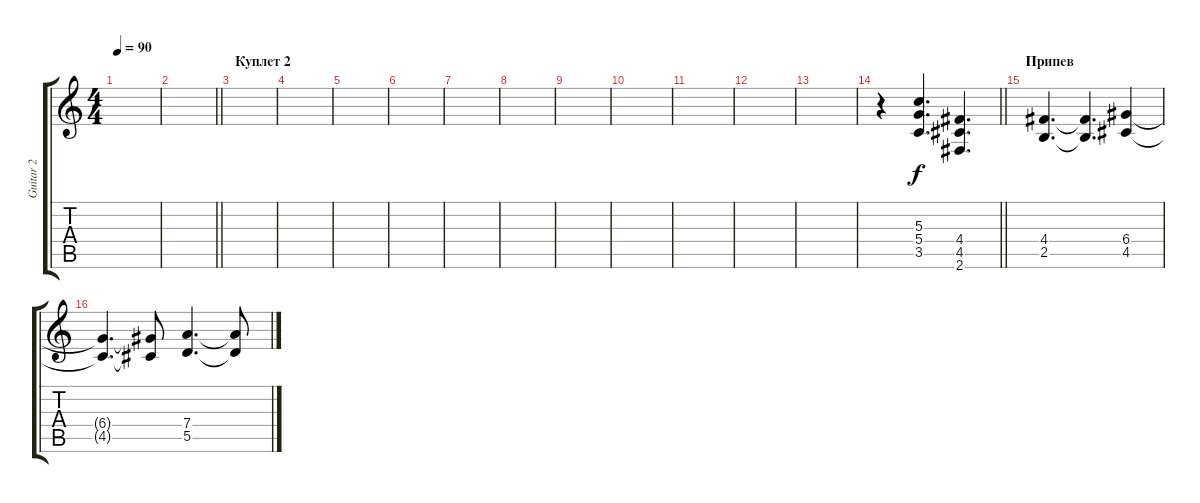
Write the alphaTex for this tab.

\track ("Guitar 2" "Guitar 2") {instrument distortionguitar}
\staff {score tabs}
\tuning (E4 B3 G3 D3 A2 E2) {hide}
\ts (4 4)
\tempo 90
\clef g2
\ks c
|
\barLineRight lightlight
|
\section ("" "Куплет 2")
|
|
|
|
|
|
|
|
|
|
|
\barLineRight lightlight
r.4 (5.3 5.4 3.5).4{d} (4.4 4.5 2.6).4{d} |
\section ("" "Припев")
(4.4 2.5).4{d} (4.4{t} 2.5{t}).4{d} (6.4 4.5).4 |
(6.4{t} 4.5{t}).4{d} (6.4{t} 4.5{t}).8 (7.4 5.5).4{d} (7.4{t} 5.5{t}).8
